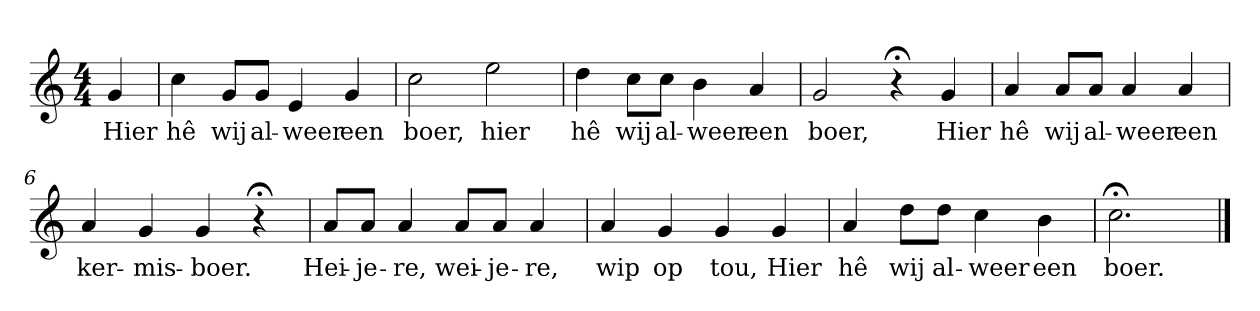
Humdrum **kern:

**kern	**text
*part1	*part1
*staff1	*staff1
*k[]	*
*C:	*
*M4/4	*
*MM120	*
=	=
4g	Hier
=1	=1
4cc	hê
8gL	wij
8gJ	al-
4e	-weer
4g	een
=2	=2
2cc	boer,
2ee	hier
=3	=3
4dd	hê
8ccL	wij
8ccJ	al-
4b	-weer
4a	een
=4	=4
2g	boer,
4r;<	.
4g	Hier
=5	=5
4a	hê
8aL	wij
8aJ	al-
4a	-weer
4a	een
=6	=6
4a	ker-
4g	-mis-
4g	-boer.
4r;<	.
=7	=7
8aL	Hei-
8aJ	-je-
4a	-re,
8aL	wei-
8aJ	-je-
4a	-re,
=8	=8
4a	wip
4g	op
4g	tou,
4g	Hier
=9	=9
4a	hê
8ddL	wij
8ddJ	al-
4cc	-weer
4b	een
=10	=10
2.cc;<	boer.
==	==
*-	*-
